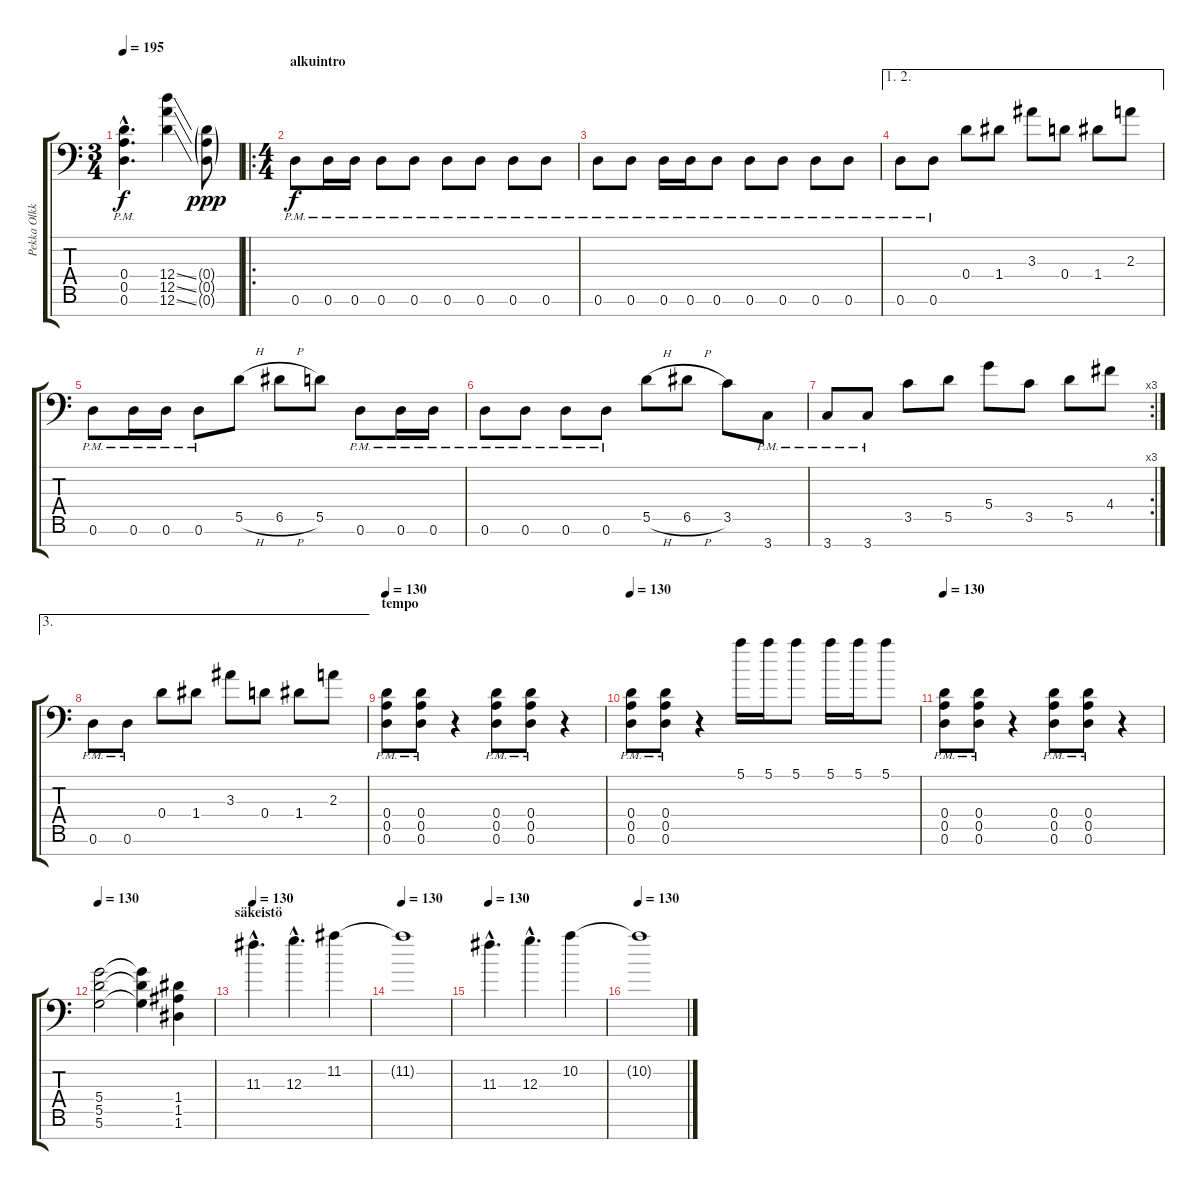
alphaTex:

\track ("Pekka Olkkonen" "Pekka Olkk") {instrument distortionguitar}
\staff {score tabs}
\tuning (E4 B3 G3 D3 A2 D2 A1) {hide}
\ts (3 4)
\tempo 195
\clef f4
\ks c
(0.4{hac pm} 0.5{hac pm} 0.6{hac pm}).4{d dy f instrument distortionguitar} (12.4{ss} 12.5{ss} 12.6{ss}).4 (0.4{g} 0.5{g} 0.6{g}).8{dy ppp} |
\ro
\ts (4 4)
\section ("" "alkuintro")
0.6{pm}.8{dy f} 0.6{pm}.16 0.6{pm}.16 0.6{pm}.8 0.6{pm}.8 0.6{pm}.8 0.6{pm}.8 0.6{pm}.8 0.6{pm}.8 |
0.6{pm}.8 0.6{pm}.8 0.6{pm}.16 0.6{pm}.16 0.6{pm}.8 0.6{pm}.8 0.6{pm}.8 0.6{pm}.8 0.6{pm}.8 |
\ae (1 2)
0.6{pm}.8 0.6{pm}.8 0.4.8 1.4.8 3.3.8 0.4.8 1.4.8 2.3.8 |
0.6{pm}.8 0.6{pm}.16 0.6{pm}.16 0.6{pm}.8 5.5{h}.8 6.5{h}.8 5.5.8 0.6{pm}.8 0.6{pm}.16 0.6{pm}.16 |
0.6{pm}.8 0.6{pm}.8 0.6{pm}.8 0.6{pm}.8 5.5{h}.8 6.5{h}.8 3.5.8 3.7{pm}.8 |
\rc 3
3.7{pm}.8 3.7{pm}.8 3.5.8 5.5.8 5.4.8 3.5.8 5.5.8 4.4.8 |
\ae 3
0.6{pm}.8 0.6{pm}.8 0.4.8 1.4.8 3.3.8 0.4.8 1.4.8 2.3.8 |
\section ("" "tempo")
\tempo 130
(0.4{pm} 0.5{pm} 0.6{pm}).8 (0.4{pm} 0.5{pm} 0.6{pm}).8 r.4 (0.4{pm} 0.5{pm} 0.6{pm}).8 (0.4{pm} 0.5{pm} 0.6{pm}).8 r.4 |
\tempo 130
(0.4{pm} 0.5{pm} 0.6{pm}).8 (0.4{pm} 0.5{pm} 0.6{pm}).8 r.4 5.1.16 5.1.16 5.1.8 5.1.16 5.1.16 5.1.8 |
\tempo 130
(0.4{pm} 0.5{pm} 0.6{pm}).8 (0.4{pm} 0.5{pm} 0.6{pm}).8 r.4 (0.4{pm} 0.5{pm} 0.6{pm}).8 (0.4{pm} 0.5{pm} 0.6{pm}).8 r.4 |
\tempo 130
(5.4 5.5 5.6).2 (5.4{t} 5.5{t} 5.6{t}).4 (1.4 1.5 1.6).4 |
\section ("" "säkeistö")
\tempo 130
11.3{hac}.4{d} 12.3{hac}.4{d} 11.2.4 |
\tempo 130
11.2{t}.1 |
\tempo 130
11.3{hac}.4{d} 12.3{hac}.4{d} 10.2.4 |
\tempo 130
10.2{t}.1
